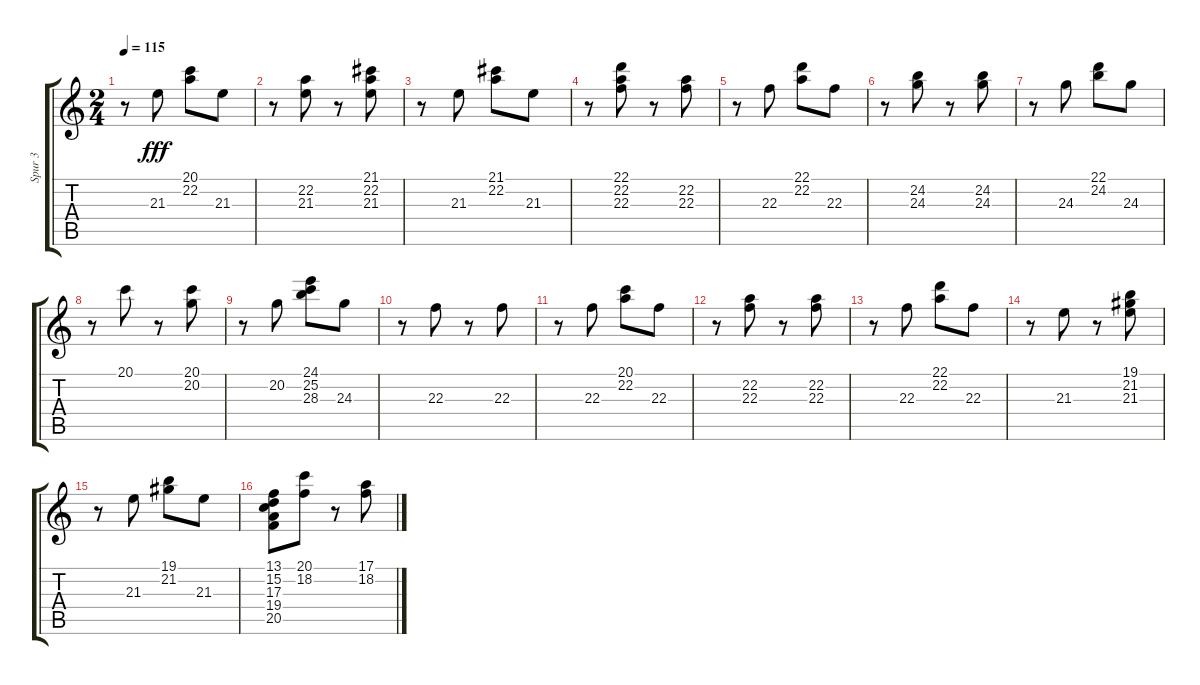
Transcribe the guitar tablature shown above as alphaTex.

\track ("Spur 3" "Spur 3") {instrument rockorgan}
\staff {score tabs}
\tuning (E4 B3 G3 D3 A2 E2) {hide}
\ts (2 4)
\tempo 115
\clef g2
\ks c
r.8{dy fff} 21.3.8 (20.1 22.2).8 21.3.8 |
r.8 (22.2 21.3).8 r.8 (21.1 22.2 21.3).8 |
r.8 21.3.8 (21.1 22.2).8 21.3.8 |
r.8 (22.1 22.2 22.3).8 r.8 (22.2 22.3).8 |
r.8 22.3.8 (22.1 22.2).8 22.3.8 |
r.8 (24.2 24.3).8 r.8 (24.2 24.3).8 |
r.8 24.3.8 (22.1 24.2).8 24.3.8 |
r.8 20.1.8 r.8 (20.1 20.2).8 |
r.8 20.2.8 (24.1 25.2 28.3).8 24.3.8 |
r.8 22.3.8 r.8 22.3.8 |
r.8 22.3.8 (20.1 22.2).8 22.3.8 |
r.8 (22.2 22.3).8 r.8 (22.2 22.3).8 |
r.8 22.3.8 (22.1 22.2).8 22.3.8 |
r.8 21.3.8 r.8 (19.1 21.2 21.3).8 |
r.8 21.3.8 (19.1 21.2).8 21.3.8 |
(13.1 15.2 17.3 19.4 20.5).8 (20.1 18.2).8 r.8 (17.1 18.2).8
